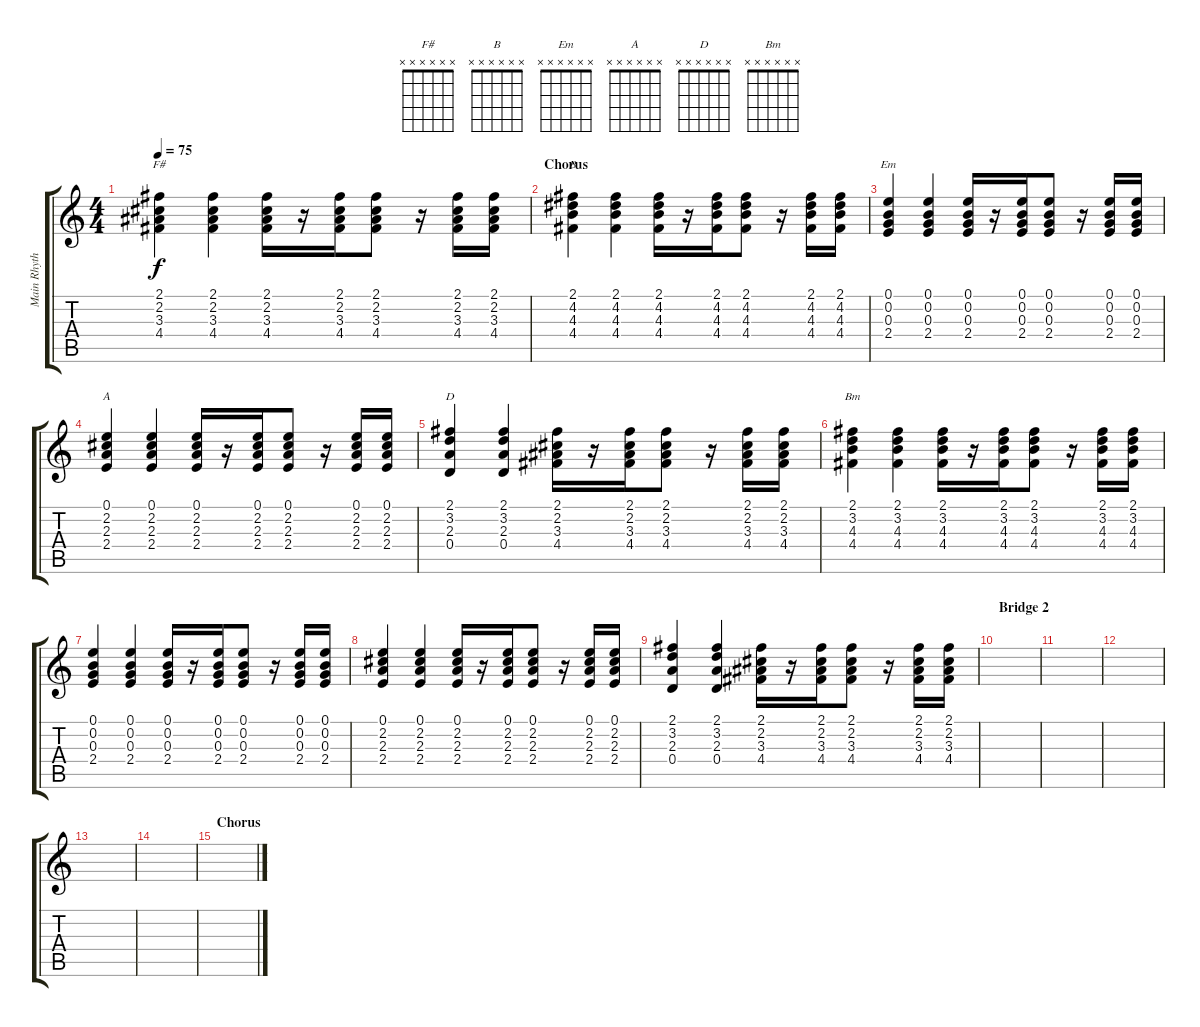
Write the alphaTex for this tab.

\track ("Main Rhythm" "Main Rhyth") {instrument acousticguitarsteel}
\staff {score tabs}
\tuning (E4 B3 G3 D3 A2 E2) {hide}
\chord ("F#" x x x x x x) {firstfret 0}
\chord ("B" x x x x x x) {firstfret 0}
\chord ("Em" x x x x x x) {firstfret 0}
\chord ("A" x x x x x x) {firstfret 0}
\chord ("D" x x x x x x) {firstfret 0}
\chord ("Bm" x x x x x x) {firstfret 0}
\ts (4 4)
\tempo 75
\clef g2
\ks c
(2.1 2.2 3.3 4.4).4{ch "F#" dy f} (2.1 2.2 3.3 4.4).4 (2.1 2.2 3.3 4.4).16 r.16 (2.1 2.2 3.3 4.4).16 (2.1 2.2 3.3 4.4).8 r.16 (2.1 2.2 3.3 4.4).16 (2.1 2.2 3.3 4.4).16 |
\section ("" "Chorus")
(2.1 4.2 4.3 4.4).4{ch "B"} (2.1 4.2 4.3 4.4).4 (2.1 4.2 4.3 4.4).16 r.16 (2.1 4.2 4.3 4.4).16 (2.1 4.2 4.3 4.4).8 r.16 (2.1 4.2 4.3 4.4).16 (2.1 4.2 4.3 4.4).16 |
(0.1 0.2 0.3 2.4).4{ch "Em"} (0.1 0.2 0.3 2.4).4 (0.1 0.2 0.3 2.4).16 r.16 (0.1 0.2 0.3 2.4).16 (0.1 0.2 0.3 2.4).8 r.16 (0.1 0.2 0.3 2.4).16 (0.1 0.2 0.3 2.4).16 |
(0.1 2.2 2.3 2.4).4{ch "A"} (0.1 2.2 2.3 2.4).4 (0.1 2.2 2.3 2.4).16 r.16 (0.1 2.2 2.3 2.4).16 (0.1 2.2 2.3 2.4).8 r.16 (0.1 2.2 2.3 2.4).16 (0.1 2.2 2.3 2.4).16 |
(2.1 3.2 2.3 0.4).4{ch "D"} (2.1 3.2 2.3 0.4).4 (2.1 2.2 3.3 4.4).16 r.16 (2.1 2.2 3.3 4.4).16 (2.1 2.2 3.3 4.4).8 r.16 (2.1 2.2 3.3 4.4).16 (2.1 2.2 3.3 4.4).16 |
(2.1 3.2 4.3 4.4).4{ch "Bm"} (2.1 3.2 4.3 4.4).4 (2.1 3.2 4.3 4.4).16 r.16 (2.1 3.2 4.3 4.4).16 (2.1 3.2 4.3 4.4).8 r.16 (2.1 3.2 4.3 4.4).16 (2.1 3.2 4.3 4.4).16 |
(0.1 0.2 0.3 2.4).4 (0.1 0.2 0.3 2.4).4 (0.1 0.2 0.3 2.4).16 r.16 (0.1 0.2 0.3 2.4).16 (0.1 0.2 0.3 2.4).8 r.16 (0.1 0.2 0.3 2.4).16 (0.1 0.2 0.3 2.4).16 |
(0.1 2.2 2.3 2.4).4 (0.1 2.2 2.3 2.4).4 (0.1 2.2 2.3 2.4).16 r.16 (0.1 2.2 2.3 2.4).16 (0.1 2.2 2.3 2.4).8 r.16 (0.1 2.2 2.3 2.4).16 (0.1 2.2 2.3 2.4).16 |
(2.1 3.2 2.3 0.4).4 (2.1 3.2 2.3 0.4).4 (2.1 2.2 3.3 4.4).16 r.16 (2.1 2.2 3.3 4.4).16 (2.1 2.2 3.3 4.4).8 r.16 (2.1 2.2 3.3 4.4).16 (2.1 2.2 3.3 4.4).16 |
\section ("" "Bridge 2")
|
|
|
|
|
\section ("" "Chorus")
